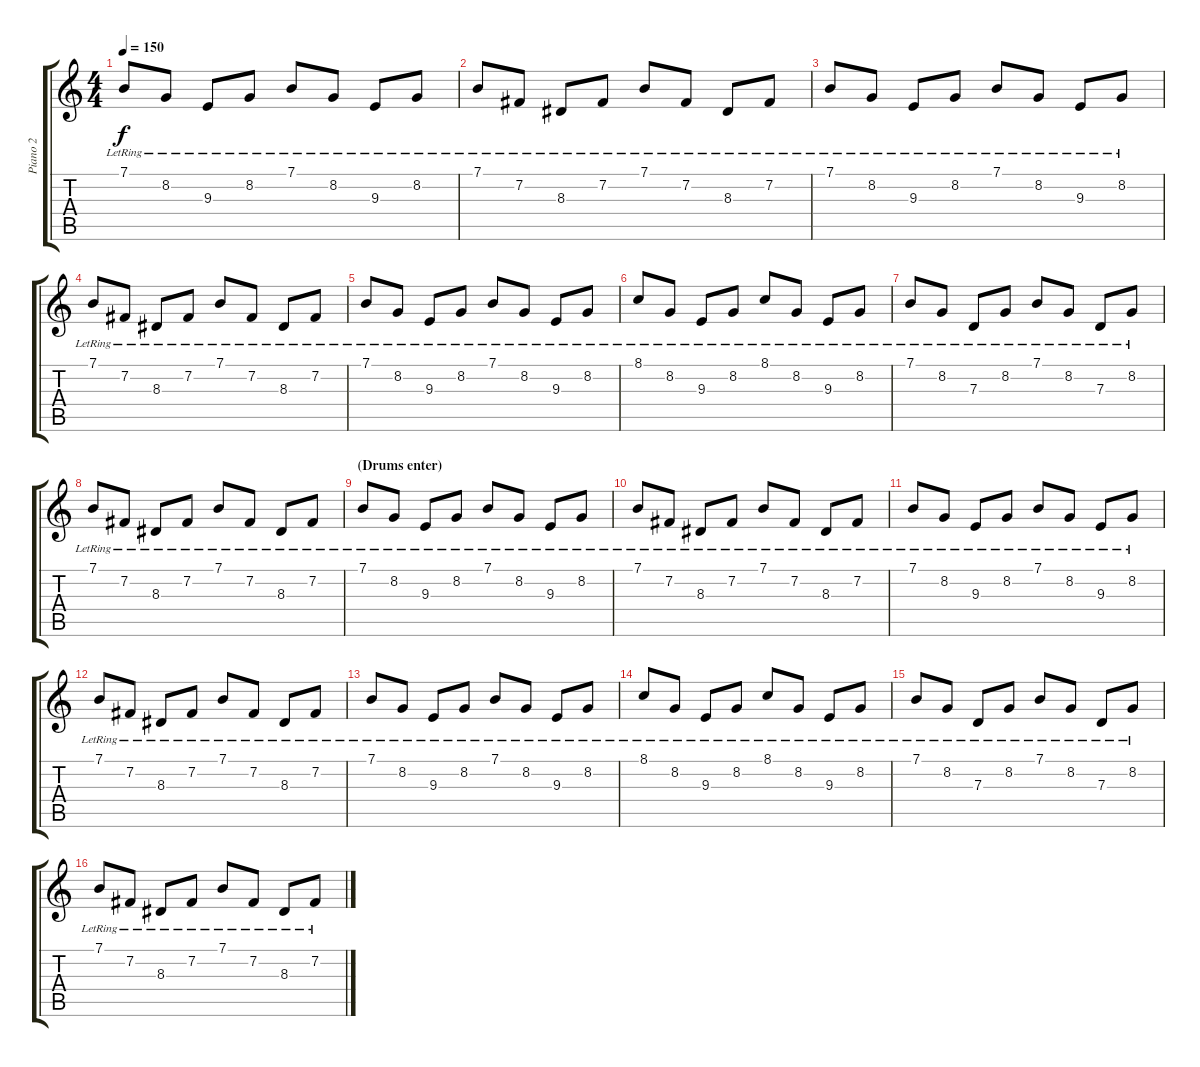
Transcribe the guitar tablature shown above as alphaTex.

\track ("Piano 2" "Piano 2") {instrument brightacousticpiano}
\staff {score tabs}
\tuning (E4 B3 G3 D3 A2 E2) {hide}
\ts (4 4)
\tempo 150
\clef g2
\ks c
7.1{lr}.8{dy f} 8.2{lr}.8 9.3{lr}.8 8.2{lr}.8 7.1{lr}.8 8.2{lr}.8 9.3{lr}.8 8.2{lr}.8 |
7.1{lr}.8 7.2{lr}.8 8.3{lr}.8 7.2{lr}.8 7.1{lr}.8 7.2{lr}.8 8.3{lr}.8 7.2{lr}.8 |
7.1{lr}.8 8.2{lr}.8 9.3{lr}.8 8.2{lr}.8 7.1{lr}.8 8.2{lr}.8 9.3{lr}.8 8.2{lr}.8 |
7.1{lr}.8 7.2{lr}.8 8.3{lr}.8 7.2{lr}.8 7.1{lr}.8 7.2{lr}.8 8.3{lr}.8 7.2{lr}.8 |
7.1{lr}.8 8.2{lr}.8 9.3{lr}.8 8.2{lr}.8 7.1{lr}.8 8.2{lr}.8 9.3{lr}.8 8.2{lr}.8 |
8.1{lr}.8 8.2{lr}.8 9.3{lr}.8 8.2{lr}.8 8.1{lr}.8 8.2{lr}.8 9.3{lr}.8 8.2{lr}.8 |
7.1{lr}.8 8.2{lr}.8 7.3{lr}.8 8.2{lr}.8 7.1{lr}.8 8.2{lr}.8 7.3{lr}.8 8.2{lr}.8 |
7.1{lr}.8 7.2{lr}.8 8.3{lr}.8 7.2{lr}.8 7.1{lr}.8 7.2{lr}.8 8.3{lr}.8 7.2{lr}.8 |
\section ("" "(Drums enter)")
7.1{lr}.8 8.2{lr}.8 9.3{lr}.8 8.2{lr}.8 7.1{lr}.8 8.2{lr}.8 9.3{lr}.8 8.2{lr}.8 |
7.1{lr}.8 7.2{lr}.8 8.3{lr}.8 7.2{lr}.8 7.1{lr}.8 7.2{lr}.8 8.3{lr}.8 7.2{lr}.8 |
7.1{lr}.8 8.2{lr}.8 9.3{lr}.8 8.2{lr}.8 7.1{lr}.8 8.2{lr}.8 9.3{lr}.8 8.2{lr}.8 |
7.1{lr}.8 7.2{lr}.8 8.3{lr}.8 7.2{lr}.8 7.1{lr}.8 7.2{lr}.8 8.3{lr}.8 7.2{lr}.8 |
7.1{lr}.8 8.2{lr}.8 9.3{lr}.8 8.2{lr}.8 7.1{lr}.8 8.2{lr}.8 9.3{lr}.8 8.2{lr}.8 |
8.1{lr}.8 8.2{lr}.8 9.3{lr}.8 8.2{lr}.8 8.1{lr}.8 8.2{lr}.8 9.3{lr}.8 8.2{lr}.8 |
7.1{lr}.8 8.2{lr}.8 7.3{lr}.8 8.2{lr}.8 7.1{lr}.8 8.2{lr}.8 7.3{lr}.8 8.2{lr}.8 |
7.1{lr}.8 7.2{lr}.8 8.3{lr}.8 7.2{lr}.8 7.1{lr}.8 7.2{lr}.8 8.3{lr}.8 7.2{lr}.8
